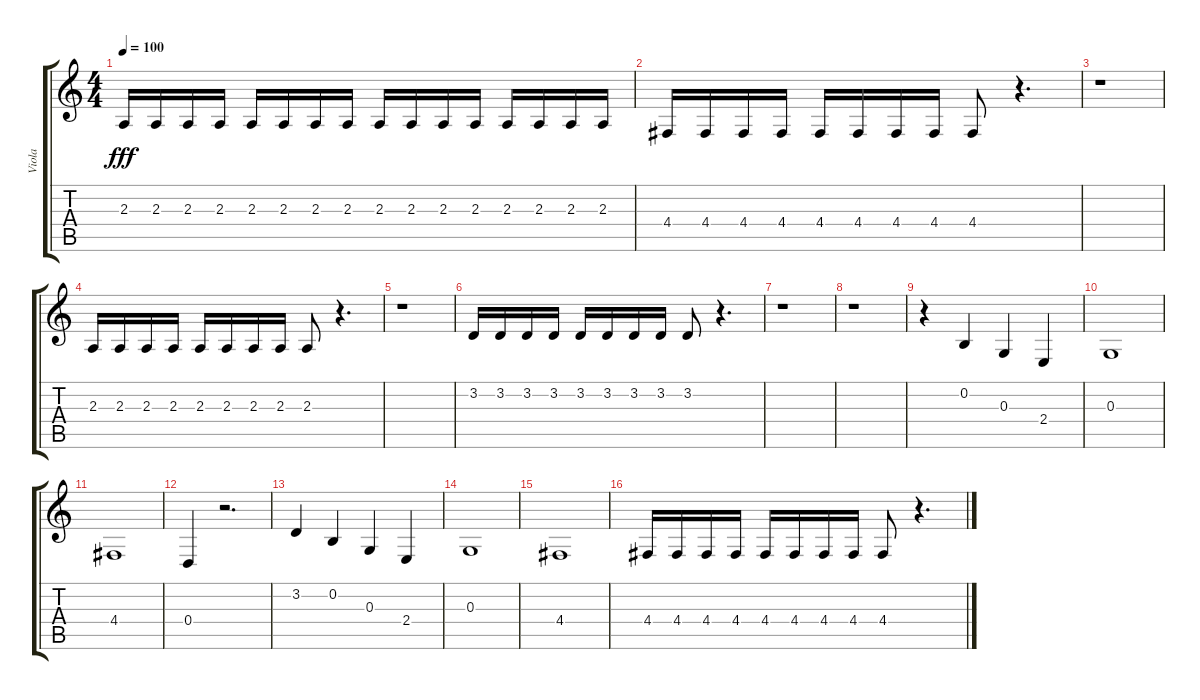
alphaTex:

\track ("Viola" "Viola") {instrument stringensemble1}
\staff {score tabs}
\tuning (E4 B3 G3 D3 A2 E2) {hide}
\ts (4 4)
\tempo 100
\clef g2
\ks c
2.3.16{dy fff} 2.3.16 2.3.16 2.3.16 2.3.16 2.3.16 2.3.16 2.3.16 2.3.16 2.3.16 2.3.16 2.3.16 2.3.16 2.3.16 2.3.16 2.3.16 |
4.4.16 4.4.16 4.4.16 4.4.16 4.4.16 4.4.16 4.4.16 4.4.16 4.4.8 r.4{d} |
r.1 |
2.3.16 2.3.16 2.3.16 2.3.16 2.3.16 2.3.16 2.3.16 2.3.16 2.3.8 r.4{d} |
r.1 |
3.2.16 3.2.16 3.2.16 3.2.16 3.2.16 3.2.16 3.2.16 3.2.16 3.2.8 r.4{d} |
r.1 |
r.1 |
r.4 0.2.4 0.3.4 2.4.4 |
0.3.1 |
4.4.1 |
0.4.4 r.2{d} |
3.2.4 0.2.4 0.3.4 2.4.4 |
0.3.1 |
4.4.1 |
4.4.16 4.4.16 4.4.16 4.4.16 4.4.16 4.4.16 4.4.16 4.4.16 4.4.8 r.4{d}
